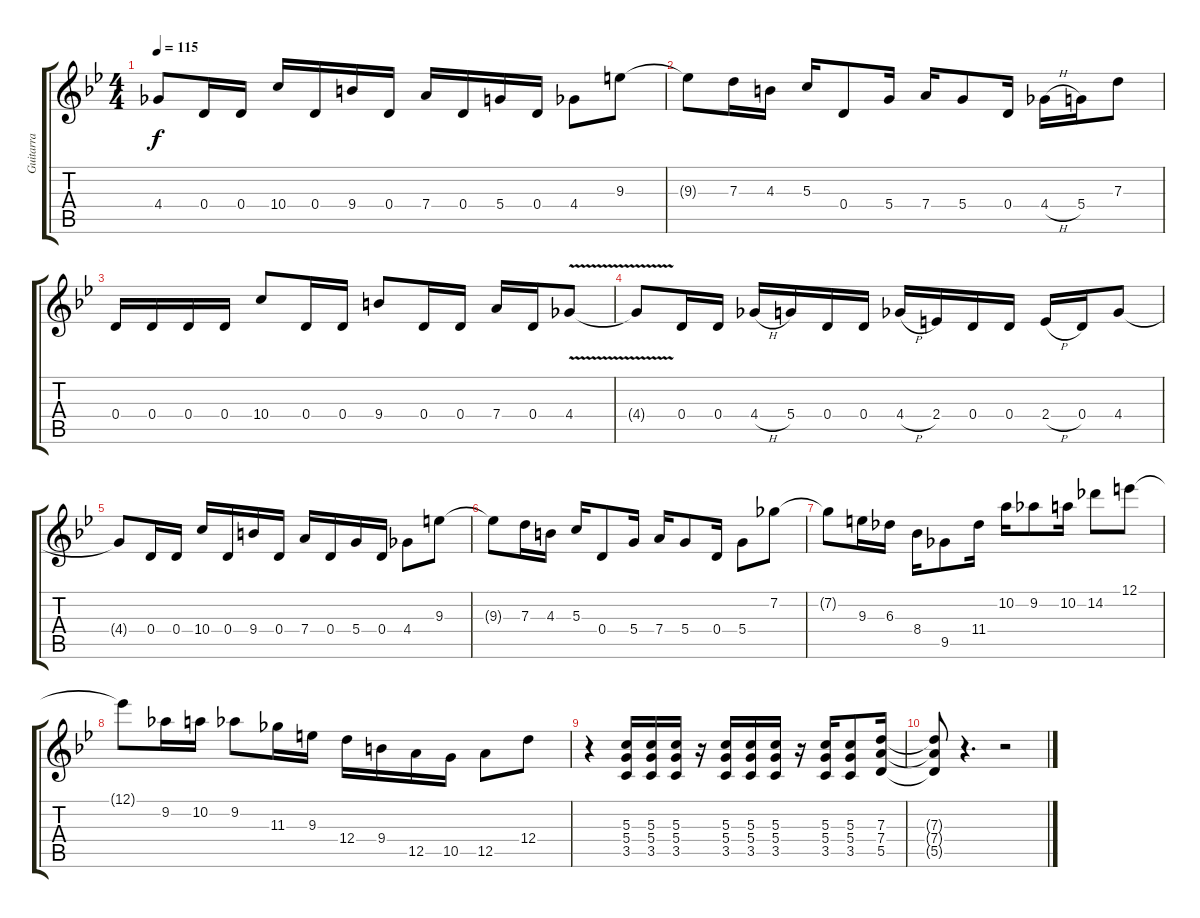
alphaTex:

\track ("Guitarra" "Guitarra") {instrument overdrivenguitar}
\staff {score tabs}
\tuning (E4 B3 G3 D3 A2 E2) {hide}
\ts (4 4)
\tempo 115
\clef g2
\ks bb
4.4{t}.8{dy f} 0.4.16 0.4.16 10.4.16 0.4.16 9.4.16 0.4.16 7.4.16 0.4.16 5.4.16 0.4.16 4.4.8 9.3.8 |
9.3{t}.8 7.3.16 4.3.16 5.3.16 0.4.8 5.4.16 7.4.16 5.4.8 0.4.16 4.4{h}.16 5.4.16 7.3.8 |
0.4.16 0.4.16 0.4.16 0.4.16 10.4.8 0.4.16 0.4.16 9.4.8 0.4.16 0.4.16 7.4.16 0.4.16 4.4{v}.8 |
4.4{t}.8 0.4.16 0.4.16 4.4{h}.16 5.4.16 0.4.16 0.4.16 4.4{h}.16 2.4.16 0.4.16 0.4.16 2.4{h}.16 0.4.16 4.4.8 |
4.4{t}.8 0.4.16 0.4.16 10.4.16 0.4.16 9.4.16 0.4.16 7.4.16 0.4.16 5.4.16 0.4.16 4.4.8 9.3.8 |
9.3{t}.8 7.3.16 4.3.16 5.3.16 0.4.8 5.4.16 7.4.16 5.4.8 0.4.16 5.4.8 7.2.8 |
7.2{t}.8 9.3.16 6.3.16 8.4.16 9.5.8 11.4.16 10.2.16 9.2.8 10.2.16 14.2.8 12.1.8 |
12.1{t}.8 9.2.16 10.2.16 9.2.8 11.3.16 9.3.16 12.4.16 9.4.16 12.5.16 10.5.16 12.5.8 12.4.8 |
r.4 (5.3 5.4 3.5).16 (5.3 5.4 3.5).16 (5.3 5.4 3.5).16 r.16 (5.3 5.4 3.5).16 (5.3 5.4 3.5).16 (5.3 5.4 3.5).16 r.16 (5.3 5.4 3.5).16 (5.3 5.4 3.5).8 (7.3 7.4 5.5).16 |
(7.3{t} 7.4{t} 5.5{t}).8 r.4{d} r.2
